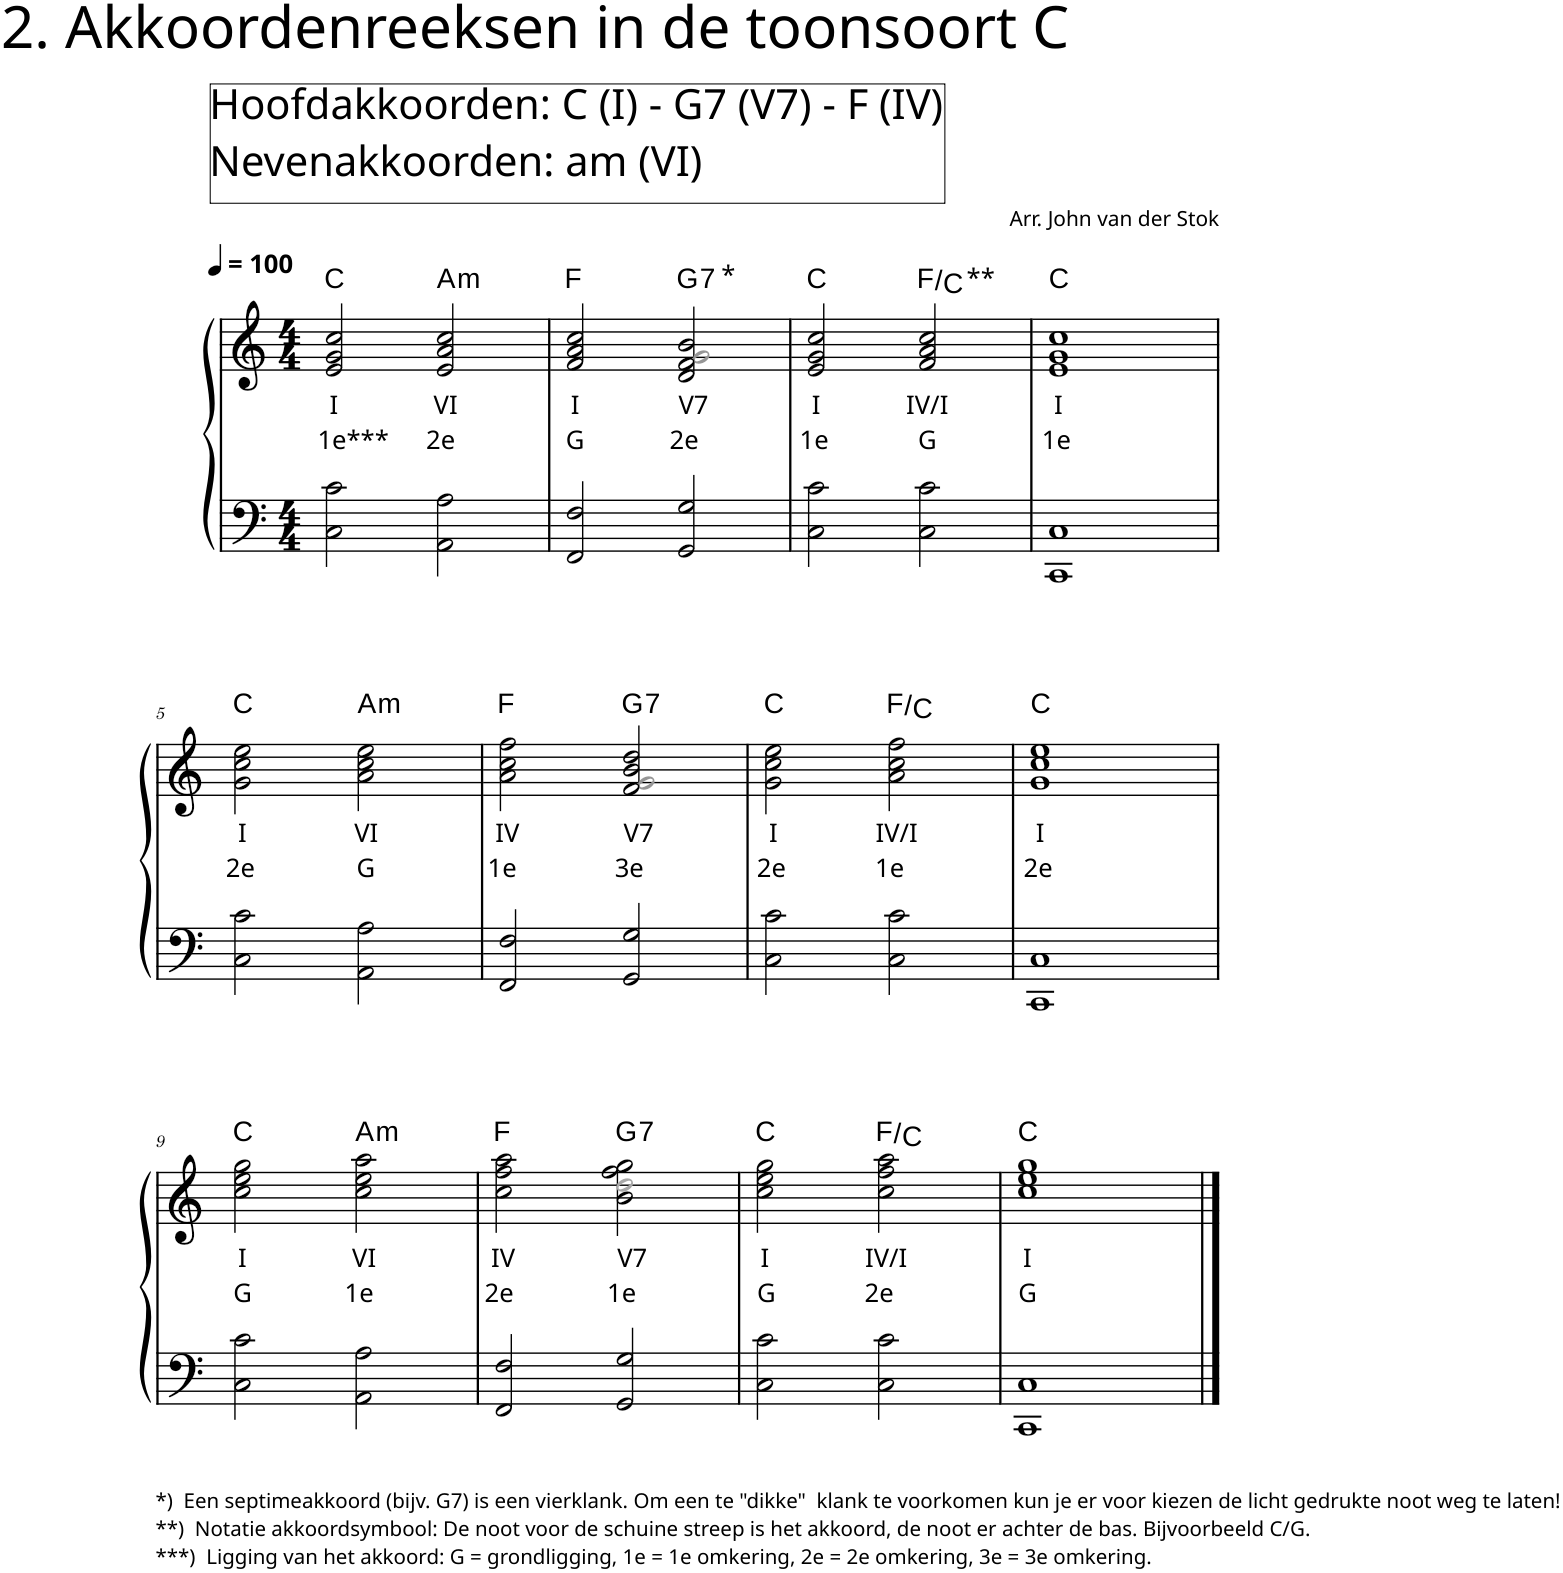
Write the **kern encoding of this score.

**kern	**kern	**text	**text	**harte
*part1	*part1	*part1	*part1	*part1
*staff2	*staff1	*staff1	*staff1	*
*I"Piano	*	*	*	*
*I'Pno.	*	*	*	*
*clefF4	*clefG2	*	*	*
*k[]	*k[]	*	*	*
*M4/4	*M4/4	*	*	*
*MM100	*MM100	*	*	*
=1	=1	=1	=1	=1
!	!	!LO:LY:b	!LO:LY:b	!
2C\ 2c\	2e/ 2g/ 2cc/	I	1e***	C:maj
!	!	!LO:LY:b	!LO:LY:b	!LO:H:kt=m
2AA\ 2A\	2e/ 2a/ 2cc/	VI	2e	A:min
=2	=2	=2	=2	=2
!	!	!LO:LY:b	!LO:LY:b	!
2FF/ 2F/	2f/ 2a/ 2cc/	I	G	F:maj
!	!LO:TX:a:t=*	!	!	!
!	!	!LO:LY:b	!LO:LY:b	!LO:H:kt=7
2GG/ 2G/	2d/ 2f/ 2gi/ 2b/	V7	2e	G:7
=3	=3	=3	=3	=3
!	!	!LO:LY:b	!LO:LY:b	!
2C\ 2c\	2e/ 2g/ 2cc/	I	1e	C:maj
!	!LO:TX:a:t=**	!	!	!
!	!	!LO:LY:b	!LO:LY:b	!
2C\ 2c\	2f/ 2a/ 2cc/	IV/I	G	F:maj/5
=4	=4	=4	=4	=4
!	!	!LO:LY:b	!LO:LY:b	!
1CC 1C	1e 1g 1cc	I	1e	C:maj
!!LO:LB:g=z
=5	=5	=5	=5	=5
!	!	!LO:LY:b	!LO:LY:b	!
2C\ 2c\	2g\ 2cc\ 2ee\	I	2e	C:maj
!	!	!LO:LY:b	!LO:LY:b	!LO:H:kt=m
2AA\ 2A\	2a\ 2cc\ 2ee\	VI	G	A:min
=6	=6	=6	=6	=6
!	!	!LO:LY:b	!LO:LY:b	!
2FF/ 2F/	2a\ 2cc\ 2ff\	IV	1e	F:maj
!	!	!LO:LY:b	!LO:LY:b	!LO:H:kt=7
2GG/ 2G/	2f/ 2gi/ 2b/ 2dd/	V7	3e	G:7
=7	=7	=7	=7	=7
!	!	!LO:LY:b	!LO:LY:b	!
2C\ 2c\	2g\ 2cc\ 2ee\	I	2e	C:maj
!	!	!LO:LY:b	!LO:LY:b	!
2C\ 2c\	2a\ 2cc\ 2ff\	IV/I	1e	F:maj/5
=8	=8	=8	=8	=8
!	!	!LO:LY:b	!LO:LY:b	!
1CC 1C	1g 1cc 1ee	I	2e	C:maj
!!LO:LB:g=z
=9	=9	=9	=9	=9
!LO:TX:b:t=*)  Een septimeakkoord (bijv. G7) is een vierklank. Om een te "dikke"  klank te voorkomen kun je er voor kiezen de licht gedrukte noot weg te laten!	!	!	!	!
!LO:TX:b:t=**)  Notatie akkoordsymbool&colon; De noot voor de schuine streep is het akkoord, de noot er achter de bas. Bijvoorbeeld C/G.	!	!	!	!
!LO:TX:b:t=***)  Ligging van het akkoord&colon; G = grondligging, 1e = 1e omkering, 2e = 2e omkering, 3e = 3e omkering.	!	!	!	!
!	!	!LO:LY:b	!LO:LY:b	!
2C\ 2c\	2cc\ 2ee\ 2gg\	I	G	C:maj
!	!	!LO:LY:b	!LO:LY:b	!LO:H:kt=m
2AA\ 2A\	2cc\ 2ee\ 2aa\	VI	1e	A:min
=10	=10	=10	=10	=10
!	!	!LO:LY:b	!LO:LY:b	!
2FF/ 2F/	2cc\ 2ff\ 2aa\	IV	2e	F:maj
!	!	!LO:LY:b	!LO:LY:b	!LO:H:kt=7
2GG/ 2G/	2b\ 2ddj\ 2ff\ 2gg\	V7	1e	G:7
=11	=11	=11	=11	=11
!	!	!LO:LY:b	!LO:LY:b	!
2C\ 2c\	2cc\ 2ee\ 2gg\	I	G	C:maj
!	!	!LO:LY:b	!LO:LY:b	!
2C\ 2c\	2cc\ 2ff\ 2aa\	IV/I	2e	F:maj/5
=12	=12	=12	=12	=12
!	!	!LO:LY:b	!LO:LY:b	!
1CC 1C	1cc 1ee 1gg	I	G	C:maj
==	==	==	==	==
*-	*-	*-	*-	*-
